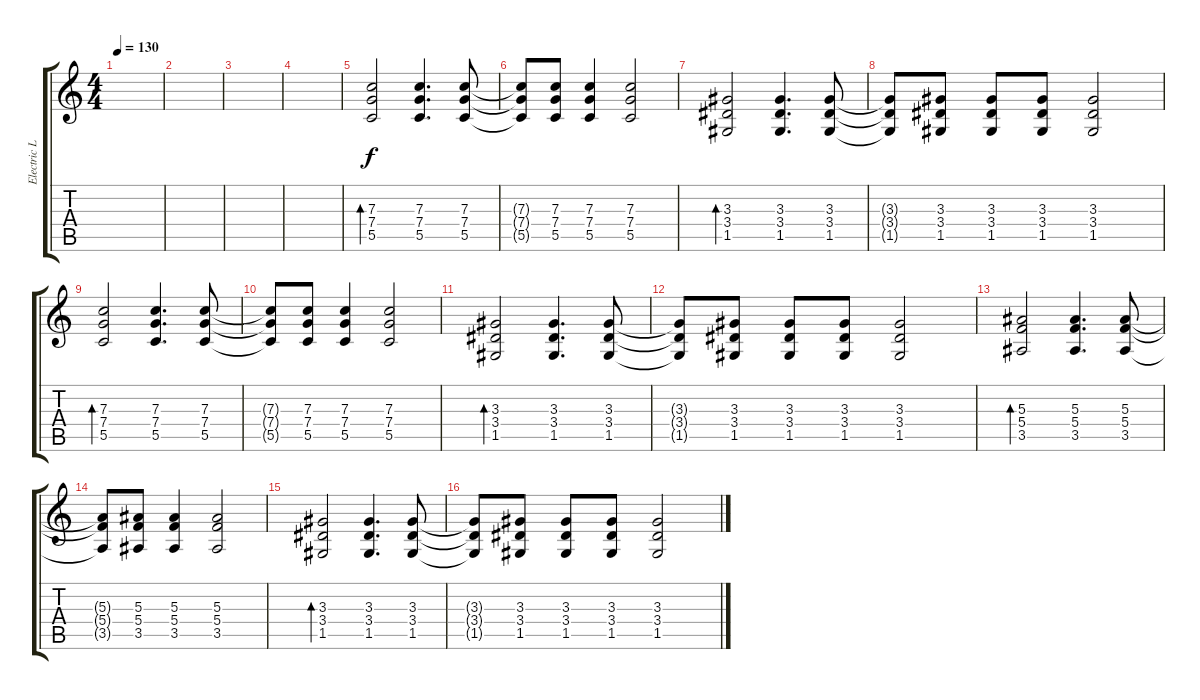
\track ("Electric Lead" "Electric L") {instrument overdrivenguitar}
\staff {score tabs}
\tuning (D4 A3 F3 C3 G2 C2) {hide}
\ts (4 4)
\tempo 130
\clef g2
\ks c
|
|
|
|
(7.3 7.4 5.5).2{bd 60 volume 9} (7.3 7.4 5.5).4{d} (7.3 7.4 5.5).8 |
(7.3{t} 7.4{t} 5.5{t}).8 (7.3 7.4 5.5).8 (7.3 7.4 5.5).4 (7.3 7.4 5.5).2 |
(3.3 3.4 1.5).2{bd 60} (3.3 3.4 1.5).4{d} (3.3 3.4 1.5).8 |
(3.3{t} 3.4{t} 1.5{t}).8 (3.3 3.4 1.5).8 (3.3 3.4 1.5).8 (3.3 3.4 1.5).8 (3.3 3.4 1.5).2 |
(7.3 7.4 5.5).2{bd 60} (7.3 7.4 5.5).4{d} (7.3 7.4 5.5).8 |
(7.3{t} 7.4{t} 5.5{t}).8 (7.3 7.4 5.5).8 (7.3 7.4 5.5).4 (7.3 7.4 5.5).2 |
(3.3 3.4 1.5).2{bd 60} (3.3 3.4 1.5).4{d} (3.3 3.4 1.5).8 |
(3.3{t} 3.4{t} 1.5{t}).8 (3.3 3.4 1.5).8 (3.3 3.4 1.5).8 (3.3 3.4 1.5).8 (3.3 3.4 1.5).2 |
(5.3 5.4 3.5).2{bd 60} (5.3 5.4 3.5).4{d} (5.3 5.4 3.5).8 |
(5.3{t} 5.4{t} 3.5{t}).8 (5.3 5.4 3.5).8 (5.3 5.4 3.5).4 (5.3 5.4 3.5).2 |
(3.3 3.4 1.5).2{bd 60} (3.3 3.4 1.5).4{d} (3.3 3.4 1.5).8 |
(3.3{t} 3.4{t} 1.5{t}).8 (3.3 3.4 1.5).8 (3.3 3.4 1.5).8 (3.3 3.4 1.5).8 (3.3 3.4 1.5).2
